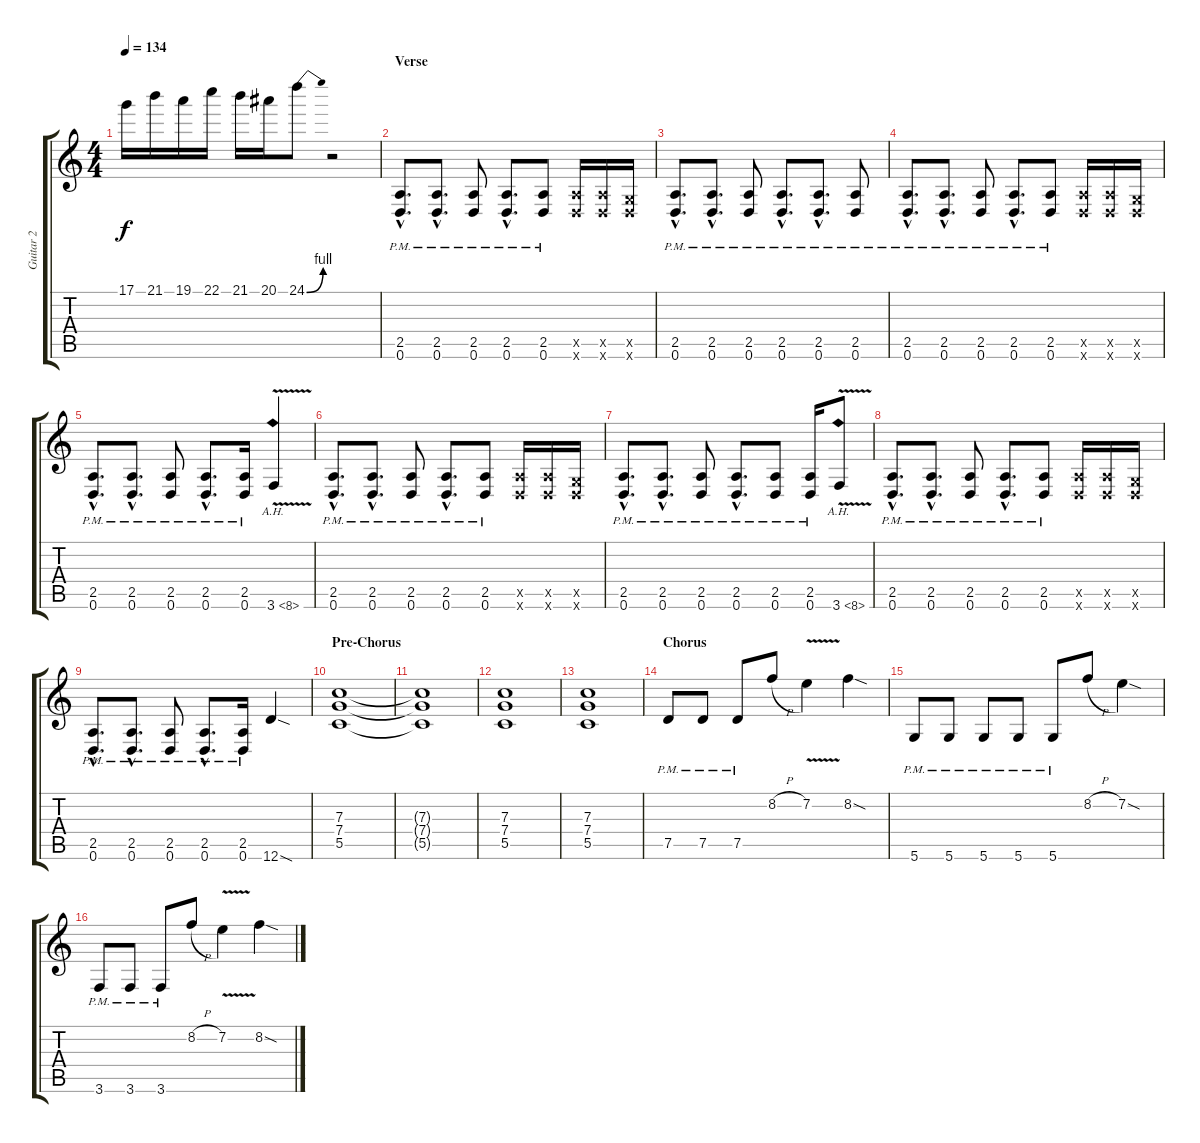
\track ("Guitar 2" "Guitar 2") {instrument distortionguitar}
\staff {score tabs}
\tuning (D4 A3 F3 C3 G2 D2) {hide}
\ts (4 4)
\tempo 134
\clef g2
\ks c
17.1.16{dy f} 21.1.16 19.1.16 22.1.16 21.1.16 20.1.16 24.1{be (bend 0 0 60 4)}.8 r.2 |
\section ("" "Verse")
(2.5{hac pm} 0.6{hac pm}).8{d} (2.5{hac pm} 0.6{hac pm}).8{d} (2.5{pm} 0.6{pm}).8 (2.5{hac pm} 0.6{hac pm}).8{d} (2.5{pm} 0.6{pm}).8 (2.5{x} 0.6{x}).16 (2.5{x} 0.6{x}).16 (0.5{x} 0.6{x}).16 |
(2.5{hac pm} 0.6{hac pm}).8{d} (2.5{hac pm} 0.6{hac pm}).8{d} (2.5{pm} 0.6{pm}).8 (2.5{hac pm} 0.6{hac pm}).8{d} (2.5{hac pm} 0.6{hac pm}).8{d} (2.5{pm} 0.6{pm}).8 |
(2.5{hac pm} 0.6{hac pm}).8{d} (2.5{hac pm} 0.6{hac pm}).8{d} (2.5{pm} 0.6{pm}).8 (2.5{hac pm} 0.6{hac pm}).8{d} (2.5{pm} 0.6{pm}).8 (2.5{x} 0.6{x}).16 (2.5{x} 0.6{x}).16 (0.5{x} 0.6{x}).16 |
(2.5{hac pm} 0.6{hac pm}).8{d} (2.5{hac pm} 0.6{hac pm}).8{d} (2.5{pm} 0.6{pm}).8 (2.5{hac pm} 0.6{hac pm}).8{d} (2.5{pm} 0.6{pm}).16 3.6{ah 5 v}.4 |
(2.5{hac pm} 0.6{hac pm}).8{d} (2.5{hac pm} 0.6{hac pm}).8{d} (2.5{pm} 0.6{pm}).8 (2.5{hac pm} 0.6{hac pm}).8{d} (2.5{pm} 0.6{pm}).8 (2.5{x} 0.6{x}).16 (2.5{x} 0.6{x}).16 (0.5{x} 0.6{x}).16 |
(2.5{hac pm} 0.6{hac pm}).8{d} (2.5{hac pm} 0.6{hac pm}).8{d} (2.5{pm} 0.6{pm}).8 (2.5{hac pm} 0.6{hac pm}).8{d} (2.5{pm} 0.6{pm}).8 (2.5{pm} 0.6{pm}).16 3.6{ah 5 v}.8 |
(2.5{hac pm} 0.6{hac pm}).8{d} (2.5{hac pm} 0.6{hac pm}).8{d} (2.5{pm} 0.6{pm}).8 (2.5{hac pm} 0.6{hac pm}).8{d} (2.5{pm} 0.6{pm}).8 (2.5{x} 0.6{x}).16 (2.5{x} 0.6{x}).16 (0.5{x} 0.6{x}).16 |
(2.5{hac pm} 0.6{hac pm}).8{d} (2.5{hac pm} 0.6{hac pm}).8{d} (2.5{pm} 0.6{pm}).8 (2.5{hac pm} 0.6{hac pm}).8{d} (2.5{pm} 0.6{pm}).16 12.6{sod}.4 |
\section ("" "Pre-Chorus")
(7.3 7.4 5.5).1 |
(7.3{t} 7.4{t} 5.5{t}).1 |
(7.3 7.4 5.5).1 |
(7.3 7.4 5.5).1 |
\section ("" "Chorus")
7.5{pm}.8 7.5{pm}.8 7.5{pm}.8 8.2{h}.8 7.2{v}.4 8.2{sod}.4 |
5.6{pm}.8 5.6{pm}.8 5.6{pm}.8 5.6{pm}.8 5.6{pm}.8 8.2{h}.8 7.2{sod}.4 |
3.6{pm}.8 3.6{pm}.8 3.6{pm}.8 8.2{h}.8 7.2{v}.4 8.2{sod}.4
